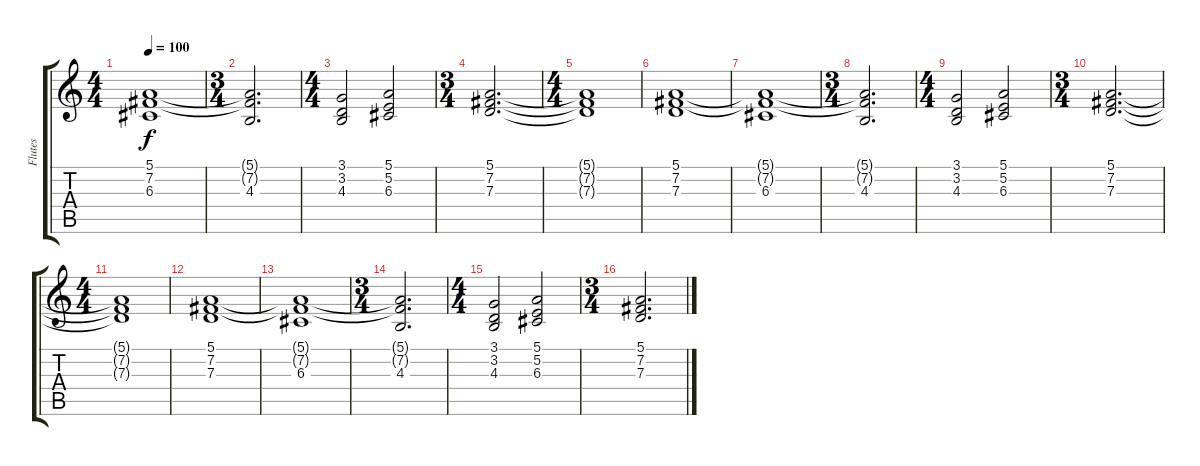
\track ("Flutes" "Flutes") {instrument flute}
\staff {score tabs}
\tuning (E4 B3 G3 D3 A2 E2) {hide}
\ts (4 4)
\tempo 100
\clef g2
\ks c
(5.1{t} 7.2{t} 6.3).1{dy f} |
\ts (3 4)
(5.1{t} 7.2{t} 4.3).2{d} |
\ts (4 4)
(3.1 3.2 4.3).2 (5.1 5.2 6.3).2 |
\ts (3 4)
(5.1 7.2 7.3).2{d} |
\ts (4 4)
(5.1{t} 7.2{t} 7.3{t}).1 |
(5.1 7.2 7.3).1 |
(5.1{t} 7.2{t} 6.3).1 |
\ts (3 4)
(5.1{t} 7.2{t} 4.3).2{d} |
\ts (4 4)
(3.1 3.2 4.3).2 (5.1 5.2 6.3).2 |
\ts (3 4)
(5.1 7.2 7.3).2{d} |
\ts (4 4)
(5.1{t} 7.2{t} 7.3{t}).1 |
(5.1 7.2 7.3).1 |
(5.1{t} 7.2{t} 6.3).1 |
\ts (3 4)
(5.1{t} 7.2{t} 4.3).2{d} |
\ts (4 4)
(3.1 3.2 4.3).2 (5.1 5.2 6.3).2 |
\ts (3 4)
(5.1 7.2 7.3).2{d}
